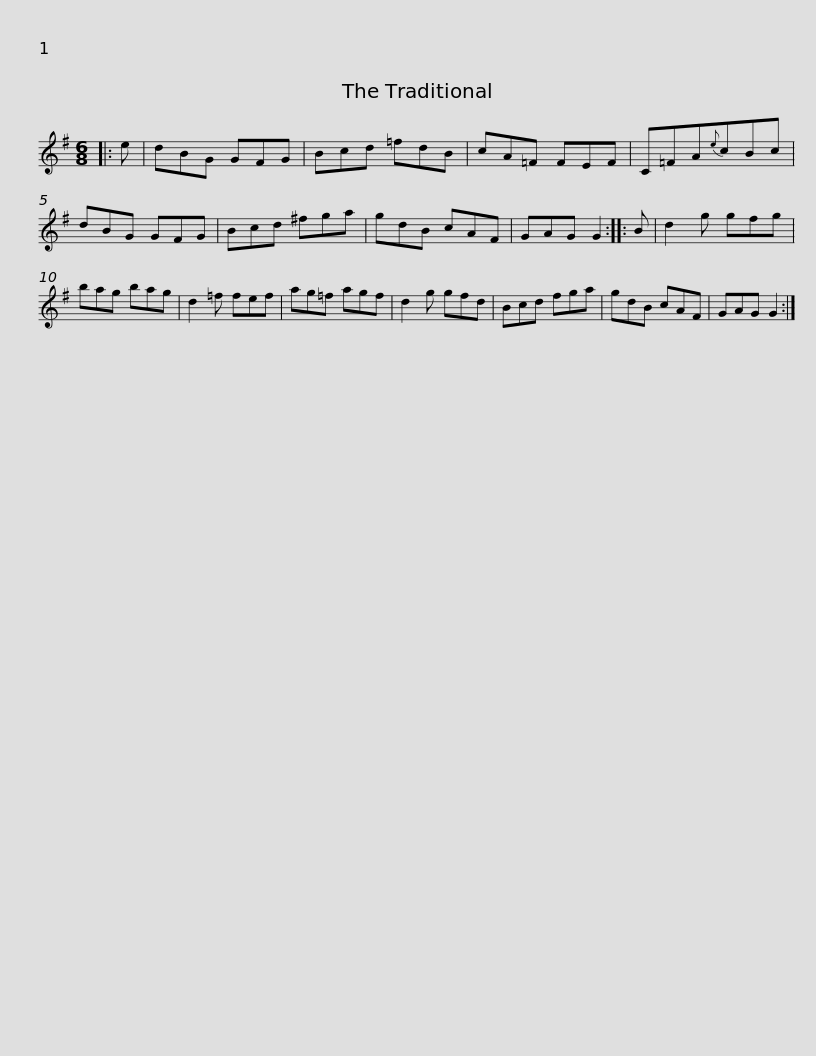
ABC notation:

X:1
L:1/8
M:6/8
I:linebreak $
K:G
V:1 treble
V:1
|: e | dBG GFG | Bcd =fdB | cA=F FEF | C=FA{e}cBc | %5
 dBG GFG | Bcd ^fga |$ gdB cAF | GAG G2 :: B | %10
 d2 g gfg | bag bag | d2 =f fef | ag=f agf | d2 g gfd |$ %15
 Bcd fga | gdB cAF | GAG G2 :| %18
